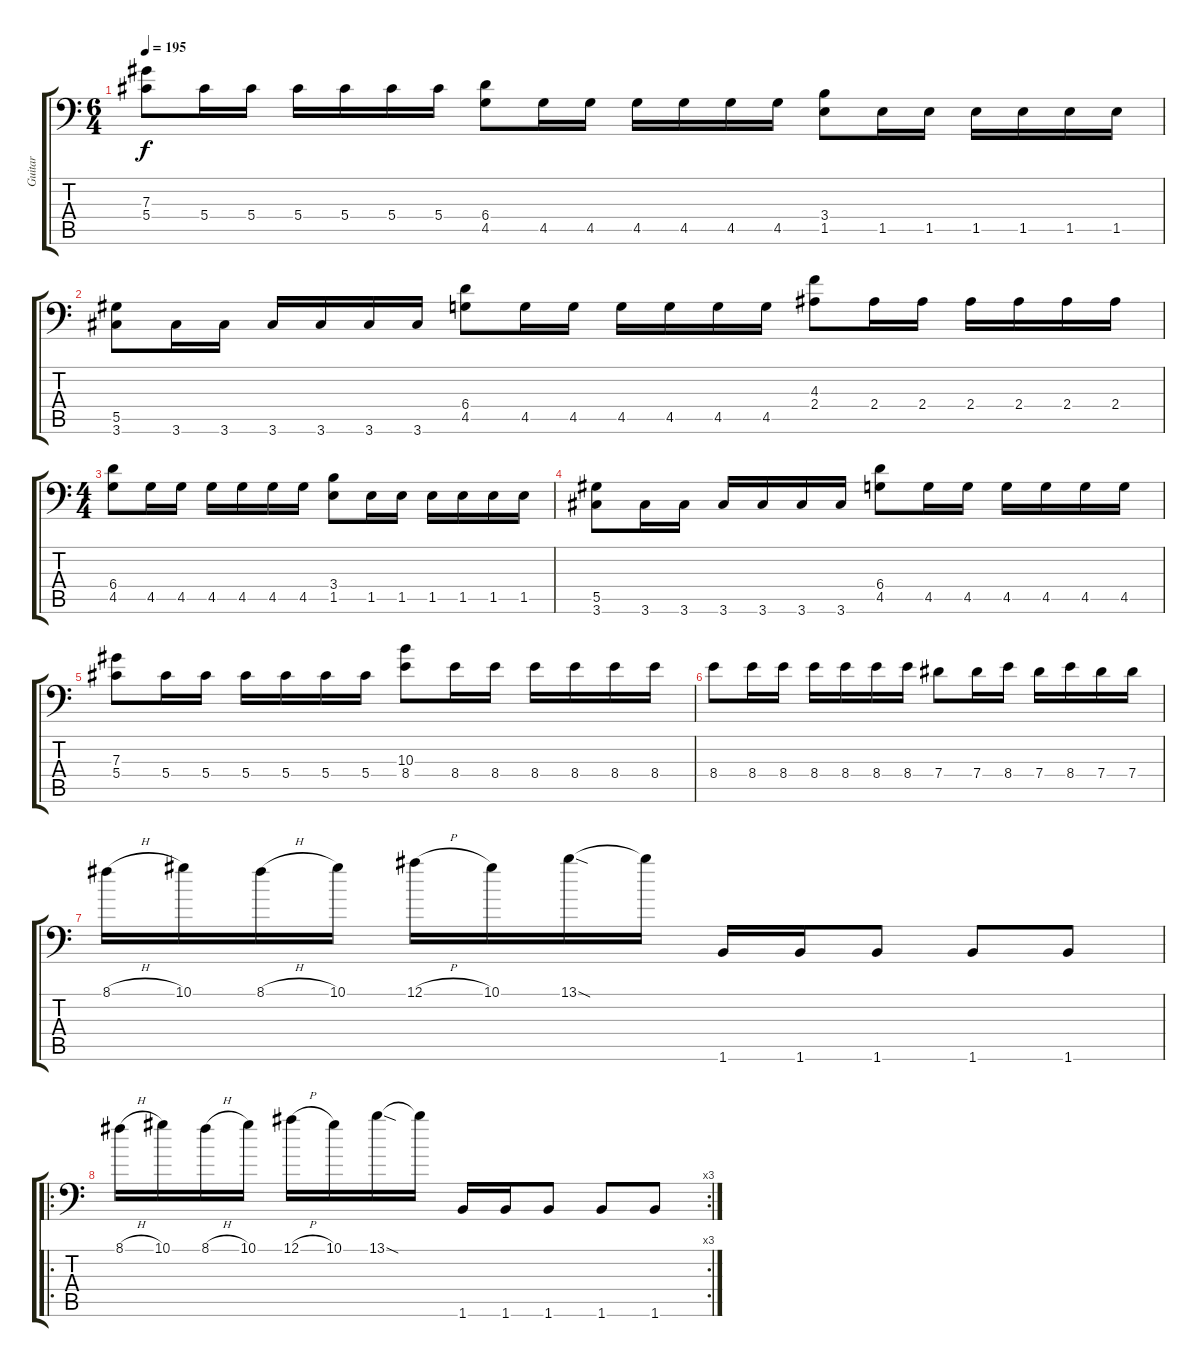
\track ("Guitar" "Guitar") {instrument distortionguitar}
\staff {score tabs}
\tuning (Bb3 F3 Db3 Ab2 Eb2 Bb1) {hide}
\ts (6 4)
\tempo 195
\clef f4
\ks c
(7.3 5.4).8{dy f} 5.4.16 5.4.16 5.4.16 5.4.16 5.4.16 5.4.16 (6.4 4.5).8 4.5.16 4.5.16 4.5.16 4.5.16 4.5.16 4.5.16 (3.4 1.5).8 1.5.16 1.5.16 1.5.16 1.5.16 1.5.16 1.5.16 |
(5.5 3.6).8 3.6.16 3.6.16 3.6.16 3.6.16 3.6.16 3.6.16 (6.4 4.5).8 4.5.16 4.5.16 4.5.16 4.5.16 4.5.16 4.5.16 (4.3 2.4).8 2.4.16 2.4.16 2.4.16 2.4.16 2.4.16 2.4.16 |
\ts (4 4)
(6.4 4.5).8 4.5.16 4.5.16 4.5.16 4.5.16 4.5.16 4.5.16 (3.4 1.5).8 1.5.16 1.5.16 1.5.16 1.5.16 1.5.16 1.5.16 |
(5.5 3.6).8 3.6.16 3.6.16 3.6.16 3.6.16 3.6.16 3.6.16 (6.4 4.5).8 4.5.16 4.5.16 4.5.16 4.5.16 4.5.16 4.5.16 |
(7.3 5.4).8 5.4.16 5.4.16 5.4.16 5.4.16 5.4.16 5.4.16 (10.3 8.4).8 8.4.16 8.4.16 8.4.16 8.4.16 8.4.16 8.4.16 |
8.4.8 8.4.16 8.4.16 8.4.16 8.4.16 8.4.16 8.4.16 7.4.8 7.4.16 8.4.16 7.4.16 8.4.16 7.4.16 7.4.16 |
8.1{h}.16 10.1.16 8.1{h}.16 10.1.16 12.1{h}.16 10.1.16 13.1{sod}.16 13.1{t}.16 1.6.16 1.6.16 1.6.8 1.6.8 1.6.8 |
\ro
\rc 3
8.1{h}.16 10.1.16 8.1{h}.16 10.1.16 12.1{h}.16 10.1.16 13.1{sod}.16 13.1{t}.16 1.6.16 1.6.16 1.6.8 1.6.8 1.6.8
